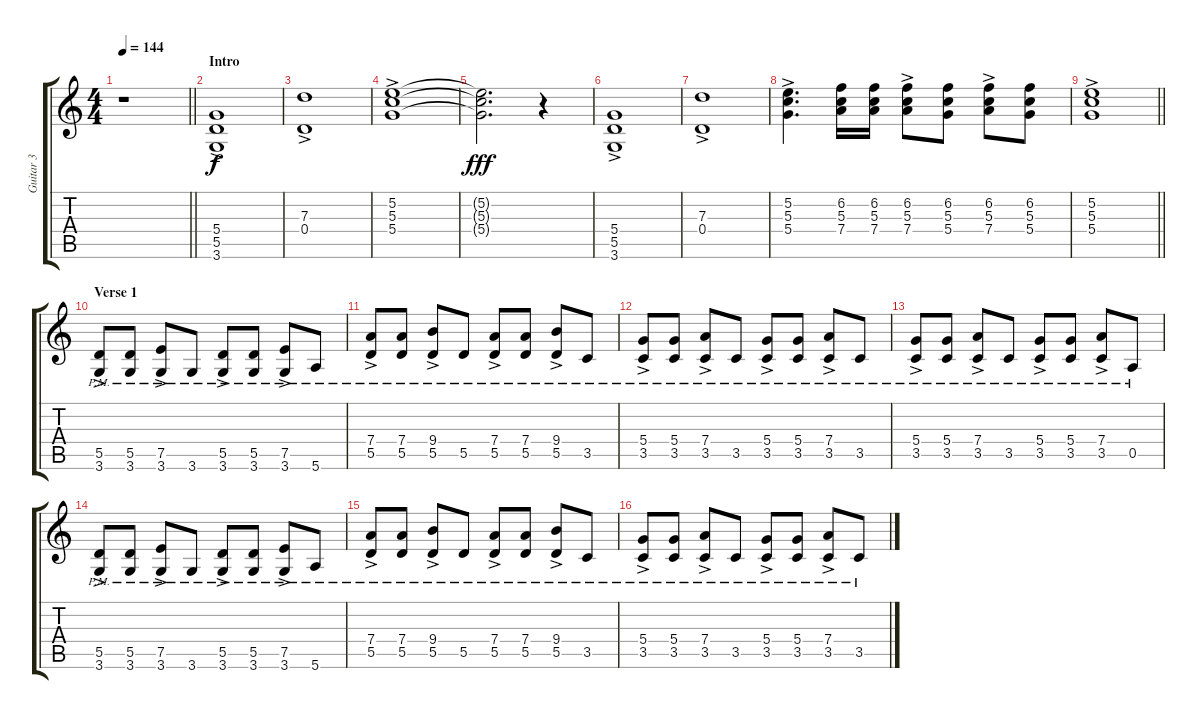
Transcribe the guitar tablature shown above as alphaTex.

\track ("Guitar 3" "Guitar 3") {instrument electricguitarclean}
\staff {score tabs}
\tuning (E4 B3 G3 D3 A2 E2) {hide}
\ts (4 4)
\tempo 144
\clef g2
\barLineRight lightlight
\ks c
r.1{dy f instrument electricguitarclean} |
\section ("" "Intro")
(5.4{ac} 5.5{ac} 3.6{ac}).1 |
(7.3{ac} 0.4{ac}).1 |
(5.2{ac} 5.3{ac} 5.4{ac}).1 |
(5.2{t} 5.3{t} 5.4{t}).2{d dy fff} r.4 |
(5.4{ac} 5.5{ac} 3.6{ac}).1 |
(7.3{ac} 0.4{ac}).1 |
(5.2{ac} 5.3{ac} 5.4{ac}).4{d} (6.2 5.3 7.4).16 (6.2 5.3 7.4).16 (6.2{ac} 5.3{ac} 7.4{ac}).8 (6.2 5.3 5.4).8 (6.2{ac} 5.3{ac} 7.4{ac}).8 (6.2 5.3 5.4).8 |
\barLineRight lightlight
(5.2{ac} 5.3{ac} 5.4{ac}).1 |
\section ("" "Verse 1")
(5.5{ac pm} 3.6{ac pm}).8 (5.5{pm} 3.6{pm}).8 (7.5{ac pm} 3.6{ac pm}).8 3.6{pm}.8 (5.5{ac pm} 3.6{ac pm}).8 (5.5{pm} 3.6{pm}).8 (7.5{ac pm} 3.6{ac pm}).8 5.6{pm}.8 |
(7.4{ac pm} 5.5{ac pm}).8 (7.4{pm} 5.5{pm}).8 (9.4{ac pm} 5.5{ac pm}).8 5.5{pm}.8 (7.4{ac pm} 5.5{ac pm}).8 (7.4{pm} 5.5{pm}).8 (9.4{ac pm} 5.5{ac pm}).8 3.5{pm}.8 |
(5.4{ac pm} 3.5{ac pm}).8 (5.4{pm} 3.5{pm}).8 (7.4{ac pm} 3.5{ac pm}).8 3.5{pm}.8 (5.4{ac pm} 3.5{ac pm}).8 (5.4{pm} 3.5{pm}).8 (7.4{ac pm} 3.5{ac pm}).8 3.5{pm}.8 |
(5.4{ac pm} 3.5{ac pm}).8 (5.4{pm} 3.5{pm}).8 (7.4{ac pm} 3.5{ac pm}).8 3.5{pm}.8 (5.4{ac pm} 3.5{ac pm}).8 (5.4{pm} 3.5{pm}).8 (7.4{ac pm} 3.5{ac pm}).8 0.5{pm}.8 |
(5.5{ac pm} 3.6{ac pm}).8 (5.5{pm} 3.6{pm}).8 (7.5{ac pm} 3.6{ac pm}).8 3.6{pm}.8 (5.5{ac pm} 3.6{ac pm}).8 (5.5{pm} 3.6{pm}).8 (7.5{ac pm} 3.6{ac pm}).8 5.6{pm}.8 |
(7.4{ac pm} 5.5{ac pm}).8 (7.4{pm} 5.5{pm}).8 (9.4{ac pm} 5.5{ac pm}).8 5.5{pm}.8 (7.4{ac pm} 5.5{ac pm}).8 (7.4{pm} 5.5{pm}).8 (9.4{ac pm} 5.5{ac pm}).8 3.5{pm}.8 |
(5.4{ac pm} 3.5{ac pm}).8 (5.4{pm} 3.5{pm}).8 (7.4{ac pm} 3.5{ac pm}).8 3.5{pm}.8 (5.4{ac pm} 3.5{ac pm}).8 (5.4{pm} 3.5{pm}).8 (7.4{ac pm} 3.5{ac pm}).8 3.5{pm}.8
